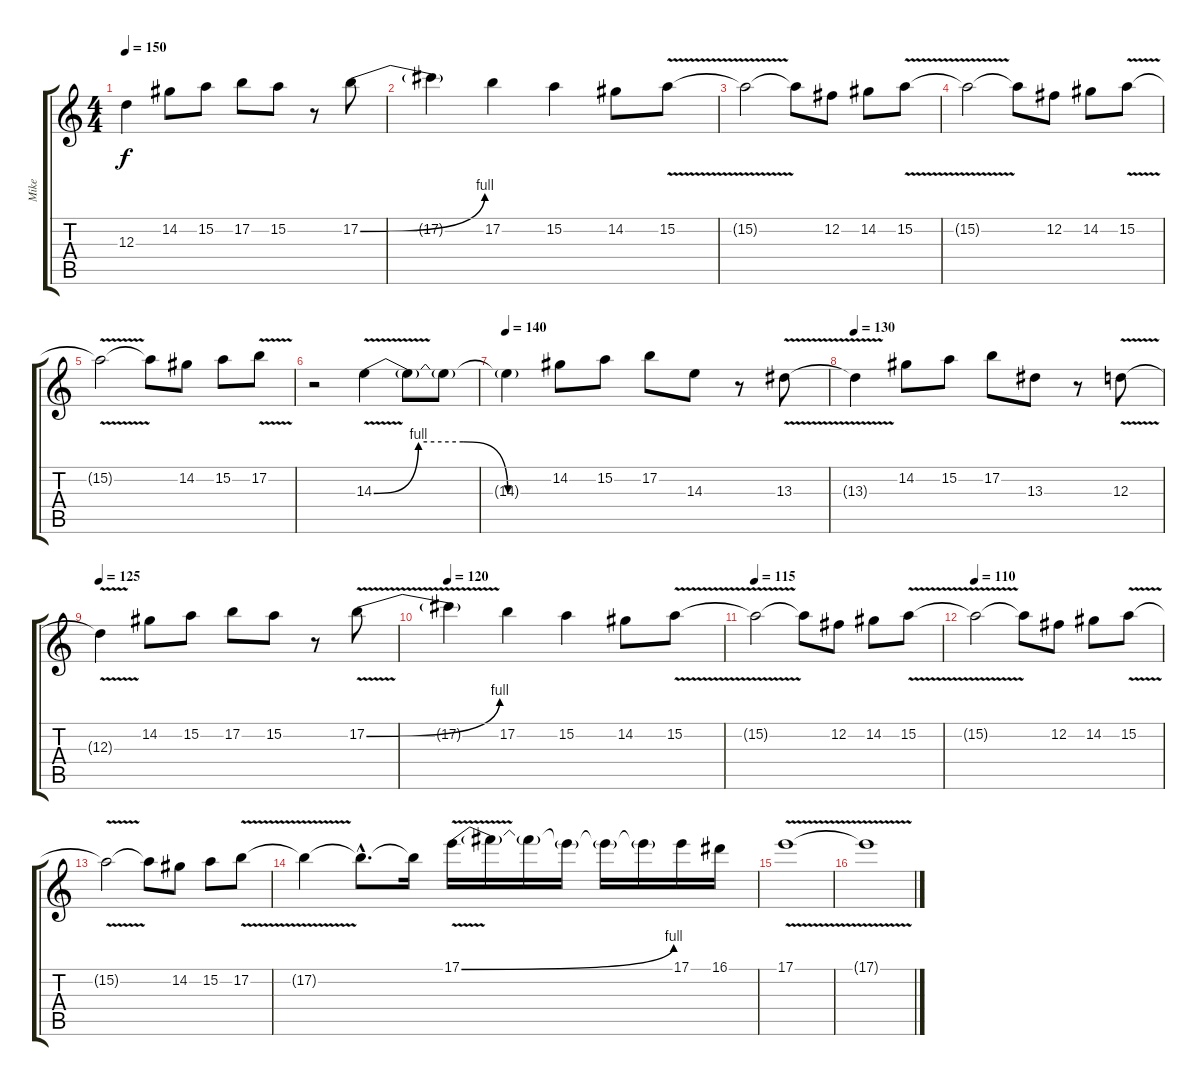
\track ("Mike" "Mike") {instrument distortionguitar}
\staff {score tabs}
\tuning (B3 Gb3 D3 A2 E2 B1) {hide}
\ts (4 4)
\tempo 150
\clef g2
\ks c
12.3{t}.4{dy f} 14.2.8 15.2.8 17.2.8 15.2.8 r.8 17.2{be (bend 0 0 60 4)}.8 |
17.2{t}.4 17.2.4 15.2.4 14.2.8 15.2{v}.8 |
15.2{t}.2 15.2{t}.8 12.2.8 14.2.8 15.2{v}.8 |
15.2{t}.2 15.2{t}.8 12.2.8 14.2.8 15.2{v}.8 |
15.2{t}.2 15.2{t}.8 14.2.8 15.2.8 17.2{v}.8 |
r.2 14.3{be (custom 0 0 15 4 30 4 45 0 60 0) v}.4 14.3{t}.8 14.3{t}.8 |
\tempo 140
14.3{t}.4 14.2.8 15.2.8 17.2.8 14.3.8 r.8 13.3{v}.8 |
\tempo 130
13.3{t}.4 14.2.8 15.2.8 17.2.8 13.3.8 r.8 12.3{v}.8 |
\tempo 125
12.3{t}.4 14.2.8 15.2.8 17.2.8 15.2.8 r.8 17.2{be (bend 0 0 60 4) v}.8 |
\tempo 120
17.2{t}.4 17.2.4 15.2.4 14.2.8 15.2{v}.8 |
\tempo 115
15.2{t}.2 15.2{t}.8 12.2.8 14.2.8 15.2{v}.8 |
\tempo 110
15.2{t}.2 15.2{t}.8 12.2.8 14.2.8 15.2{v}.8 |
15.2{t}.2 15.2{t}.8 14.2.8 15.2.8 17.2{v}.8 |
17.2{t}.4 17.2{hac t}.8{d} 17.2{t}.16 17.1{be (bend 0 0 60 4) v}.16 17.1{t}.16 17.1{t}.16 17.1{t}.16 17.1{t}.16 17.1{t}.16 17.1.16 16.1.16 |
17.1{v}.1 |
17.1{t}.1
